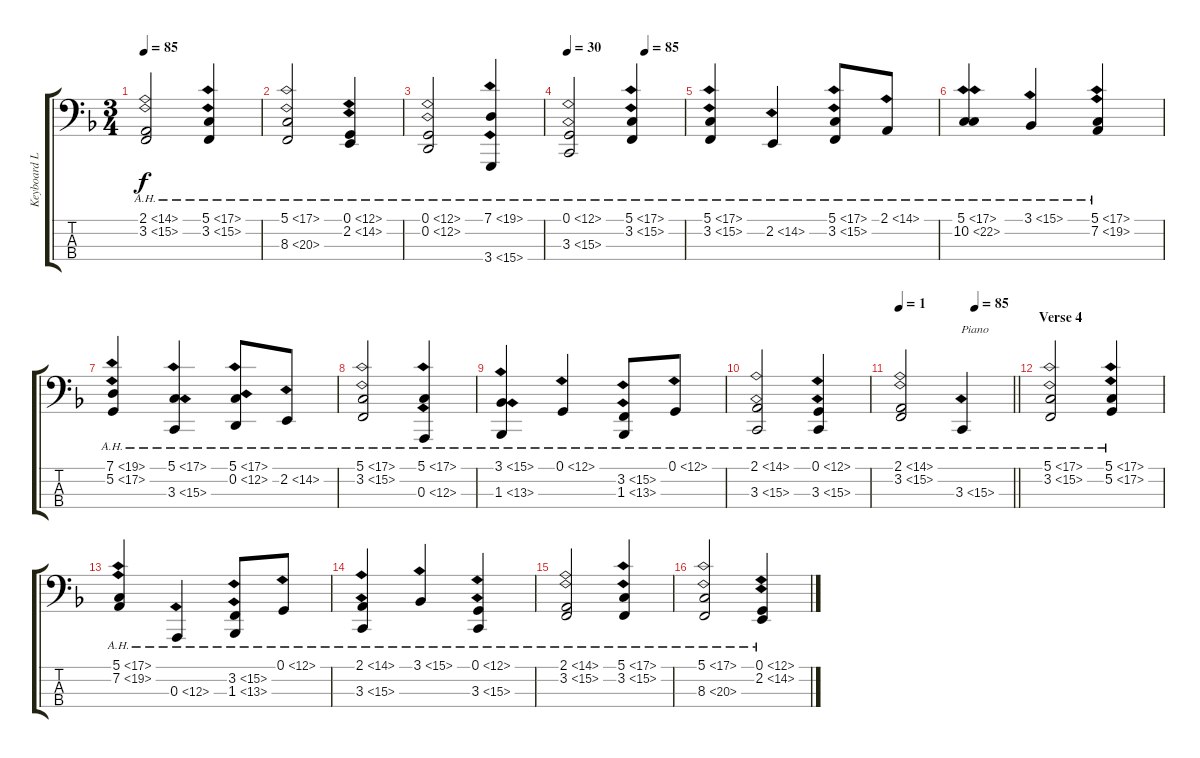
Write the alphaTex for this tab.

\track ("Keyboard LH" "Keyboard L") {instrument acousticgrandpiano}
\staff {score tabs}
\tuning (G2 D2 A1 E1) {hide}
\ts (3 4)
\tempo 85
\clef f4
\ks f
(2.1{ah 12} 3.2{ah 12}).2{dy f} (5.1{ah 12} 3.2{ah 12}).4 |
(5.1{ah 12} 8.3{ah 12}).2 (0.1{ah 12} 2.2{ah 12}).4 |
(0.1{ah 12} 0.2{ah 12}).2 (7.1{ah 12} 3.4{ah 12}).4 |
\tempo 30
\tempo (85 0.6666666666666666)
(0.1{ah 12} 3.3{ah 12}).2 (5.1{ah 12} 3.2{ah 12}).4 |
(5.1{ah 12} 3.2{ah 12}).4 2.2{ah 12}.4 (5.1{ah 12} 3.2{ah 12}).8 2.1{ah 12}.8 |
(5.1{ah 12} 10.2{ah 12}).4 3.1{ah 12}.4 (5.1{ah 12} 7.2{ah 12}).4 |
(7.1{ah 12} 5.2{ah 12}).4 (5.1{ah 12} 3.3{ah 12}).4 (5.1{ah 12} 0.2{ah 12}).8 2.2{ah 12}.8 |
(5.1{ah 12} 3.2{ah 12}).2 (5.1{ah 12} 0.3{ah 12}).4 |
(3.1{ah 12} 1.3{ah 12}).4 0.1{ah 12}.4 (3.2{ah 12} 1.3{ah 12}).8 0.1{ah 12}.8 |
(2.1{ah 12} 3.3{ah 12}).2 (0.1{ah 12} 3.3{ah 12}).4 |
\tempo 1
\tempo (85 0.6666666666666666)
\barLineRight lightlight
(2.1{ah 12} 3.2{ah 12}).2 3.3{ah 12}.4{txt "Piano" volume 7 instrument acousticgrandpiano} |
\section ("" "Verse 4")
(5.1{ah 12} 3.2{ah 12}).2 (5.1{ah 12} 5.2{ah 12}).4 |
(5.1{ah 12} 7.2{ah 12}).4 0.3{ah 12}.4 (3.2{ah 12} 1.3{ah 12}).8 0.1{ah 12}.8 |
(2.1{ah 12} 3.3{ah 12}).4 3.1{ah 12}.4 (0.1{ah 12} 3.3{ah 12}).4 |
(2.1{ah 12} 3.2{ah 12}).2 (5.1{ah 12} 3.2{ah 12}).4 |
(5.1{ah 12} 8.3{ah 12}).2 (0.1{ah 12} 2.2{ah 12}).4
